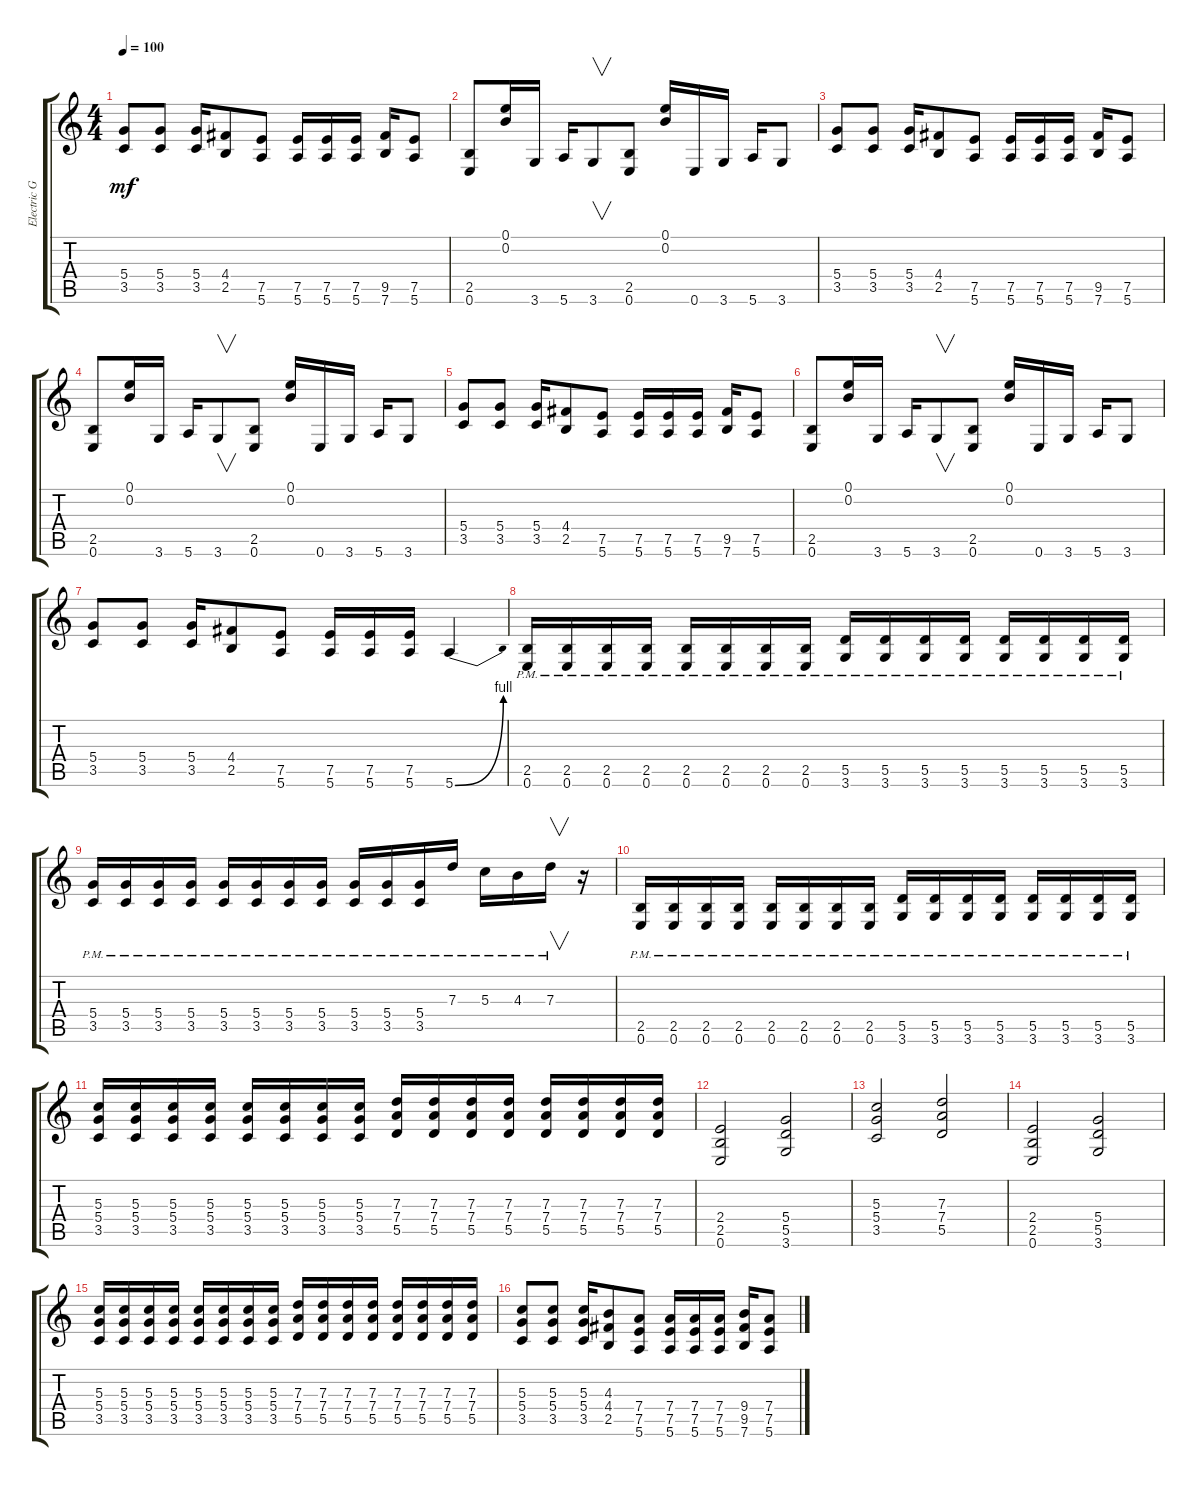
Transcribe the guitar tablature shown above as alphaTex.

\track ("Electric Guitar" "Electric G") {instrument distortionguitar}
\staff {score tabs}
\tuning (E4 B3 G3 D3 A2 E2) {hide}
\ts (4 4)
\tempo 100
\clef g2
\ks c
(5.4 3.5).8{dy mf instrument distortionguitar} (5.4 3.5).8 (5.4 3.5).16 (4.4 2.5).8 (7.5 5.6).8 (7.5 5.6).16 (7.5 5.6).16 (7.5 5.6).16 (9.5 7.6).16 (7.5 5.6).8 |
(2.5 0.6).8 (0.1 0.2).16 3.6.16 5.6.16 3.6.8{v} (2.5 0.6).8 (0.1 0.2).16 0.6.16 3.6.16 5.6.16 3.6.8 |
(5.4 3.5).8 (5.4 3.5).8 (5.4 3.5).16 (4.4 2.5).8 (7.5 5.6).8 (7.5 5.6).16 (7.5 5.6).16 (7.5 5.6).16 (9.5 7.6).16 (7.5 5.6).8 |
(2.5 0.6).8 (0.1 0.2).16 3.6.16 5.6.16 3.6.8{v} (2.5 0.6).8 (0.1 0.2).16 0.6.16 3.6.16 5.6.16 3.6.8 |
(5.4 3.5).8 (5.4 3.5).8 (5.4 3.5).16 (4.4 2.5).8 (7.5 5.6).8 (7.5 5.6).16 (7.5 5.6).16 (7.5 5.6).16 (9.5 7.6).16 (7.5 5.6).8 |
(2.5 0.6).8 (0.1 0.2).16 3.6.16 5.6.16 3.6.8{v} (2.5 0.6).8 (0.1 0.2).16 0.6.16 3.6.16 5.6.16 3.6.8 |
(5.4 3.5).8 (5.4 3.5).8 (5.4 3.5).16 (4.4 2.5).8 (7.5 5.6).8 (7.5 5.6).16 (7.5 5.6).16 (7.5 5.6).16 5.6{be (bend 0 0 60 4)}.4 |
(2.5{pm} 0.6).16 (2.5{pm} 0.6).16 (2.5{pm} 0.6).16 (2.5{pm} 0.6).16 (2.5{pm} 0.6).16 (2.5{pm} 0.6).16 (2.5{pm} 0.6).16 (2.5{pm} 0.6).16 (5.5{pm} 3.6).16 (5.5{pm} 3.6).16 (5.5{pm} 3.6).16 (5.5{pm} 3.6{pm}).16 (5.5{pm} 3.6{pm}).16 (5.5{pm} 3.6{pm}).16 (5.5{pm} 3.6{pm}).16 (5.5{pm} 3.6{pm}).16 |
(5.4{pm} 3.5{pm}).16 (5.4{pm} 3.5{pm}).16 (5.4{pm} 3.5{pm}).16 (5.4{pm} 3.5{pm}).16 (5.4{pm} 3.5{pm}).16 (5.4{pm} 3.5{pm}).16 (5.4{pm} 3.5{pm}).16 (5.4{pm} 3.5{pm}).16 (5.4{pm} 3.5{pm}).16 (5.4{pm} 3.5{pm}).16 (5.4{pm} 3.5{pm}).16 7.3{pm}.16 5.3{pm}.16 4.3{pm}.16 7.3{pm}.16{v} r.16 |
(2.5{pm} 0.6).16 (2.5{pm} 0.6).16 (2.5{pm} 0.6).16 (2.5{pm} 0.6).16 (2.5{pm} 0.6).16 (2.5{pm} 0.6).16 (2.5{pm} 0.6).16 (2.5{pm} 0.6).16 (5.5{pm} 3.6).16 (5.5{pm} 3.6).16 (5.5{pm} 3.6).16 (5.5{pm} 3.6{pm}).16 (5.5{pm} 3.6{pm}).16 (5.5{pm} 3.6{pm}).16 (5.5{pm} 3.6{pm}).16 (5.5{pm} 3.6{pm}).16 |
(5.3 5.4 3.5).16 (5.3 5.4 3.5).16 (5.3 5.4 3.5).16 (5.3 5.4 3.5).16 (5.3 5.4 3.5).16 (5.3 5.4 3.5).16 (5.3 5.4 3.5).16 (5.3 5.4 3.5).16 (7.3 7.4 5.5).16 (7.3 7.4 5.5).16 (7.3 7.4 5.5).16 (7.3 7.4 5.5).16 (7.3 7.4 5.5).16 (7.3 7.4 5.5).16 (7.3 7.4 5.5).16 (7.3 7.4 5.5).16 |
(2.4 2.5 0.6).2 (5.4 5.5 3.6).2 |
(5.3 5.4 3.5).2 (7.3 7.4 5.5).2 |
(2.4 2.5 0.6).2 (5.4 5.5 3.6).2 |
(5.3 5.4 3.5).16 (5.3 5.4 3.5).16 (5.3 5.4 3.5).16 (5.3 5.4 3.5).16 (5.3 5.4 3.5).16 (5.3 5.4 3.5).16 (5.3 5.4 3.5).16 (5.3 5.4 3.5).16 (7.3 7.4 5.5).16 (7.3 7.4 5.5).16 (7.3 7.4 5.5).16 (7.3 7.4 5.5).16 (7.3 7.4 5.5).16 (7.3 7.4 5.5).16 (7.3 7.4 5.5).16 (7.3 7.4 5.5).16 |
(5.3 5.4 3.5).8 (5.3 5.4 3.5).8 (5.3 5.4 3.5).16 (4.3 4.4 2.5).8 (7.4 7.5 5.6).8 (7.4 7.5 5.6).16 (7.4 7.5 5.6).16 (7.4 7.5 5.6).16 (9.4 9.5 7.6).16 (7.4 7.5 5.6).8
